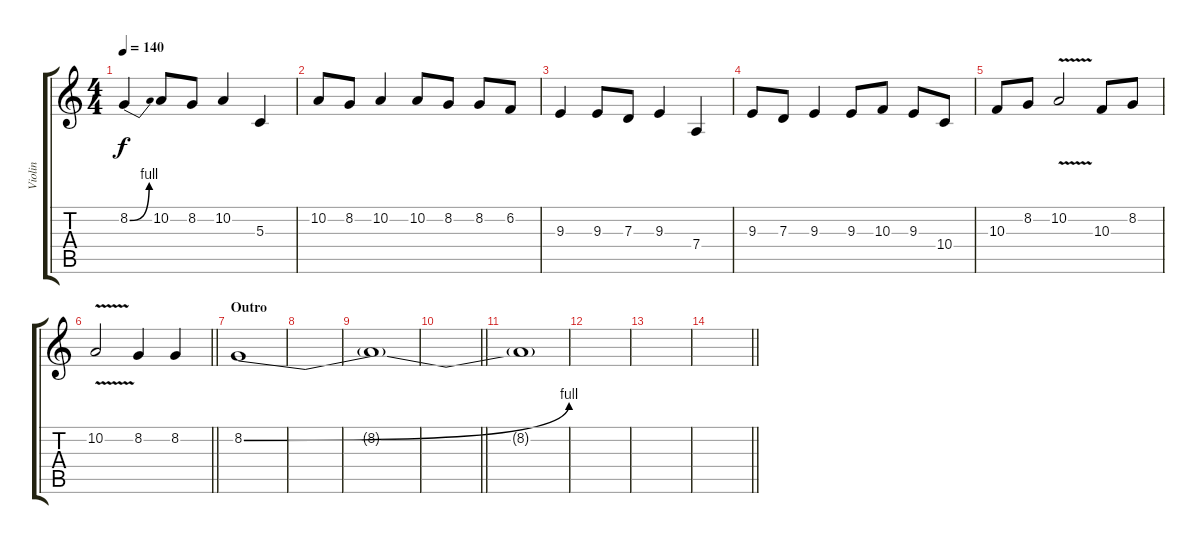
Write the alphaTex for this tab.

\track ("Violin" "Violin") {instrument violin}
\staff {score tabs}
\tuning (E4 B3 G3 D3 A2 E2) {hide}
\ts (4 4)
\tempo 140
\clef g2
\ks c
8.2{be (bend 0 0 60 4)}.4{dy f} 10.2.8 8.2.8 10.2.4 5.3.4 |
10.2.8 8.2.8 10.2.4 10.2.8 8.2.8 8.2.8 6.2.8 |
9.3.4 9.3.8 7.3.8 9.3.4 7.4.4 |
9.3.8 7.3.8 9.3.4 9.3.8 10.3.8 9.3.8 10.4.8 |
10.3.8 8.2.8 10.2{v}.2 10.3.8 8.2.8 |
\barLineRight lightlight
10.2{v}.2 8.2.4 8.2.4 |
\section ("" "Outro")
8.2{be (bend 0 0 60 4)}.1 |
|
8.2{t}.1 |
\barLineRight lightlight
|
8.2{t}.1 |
|
|
\barLineRight lightlight
